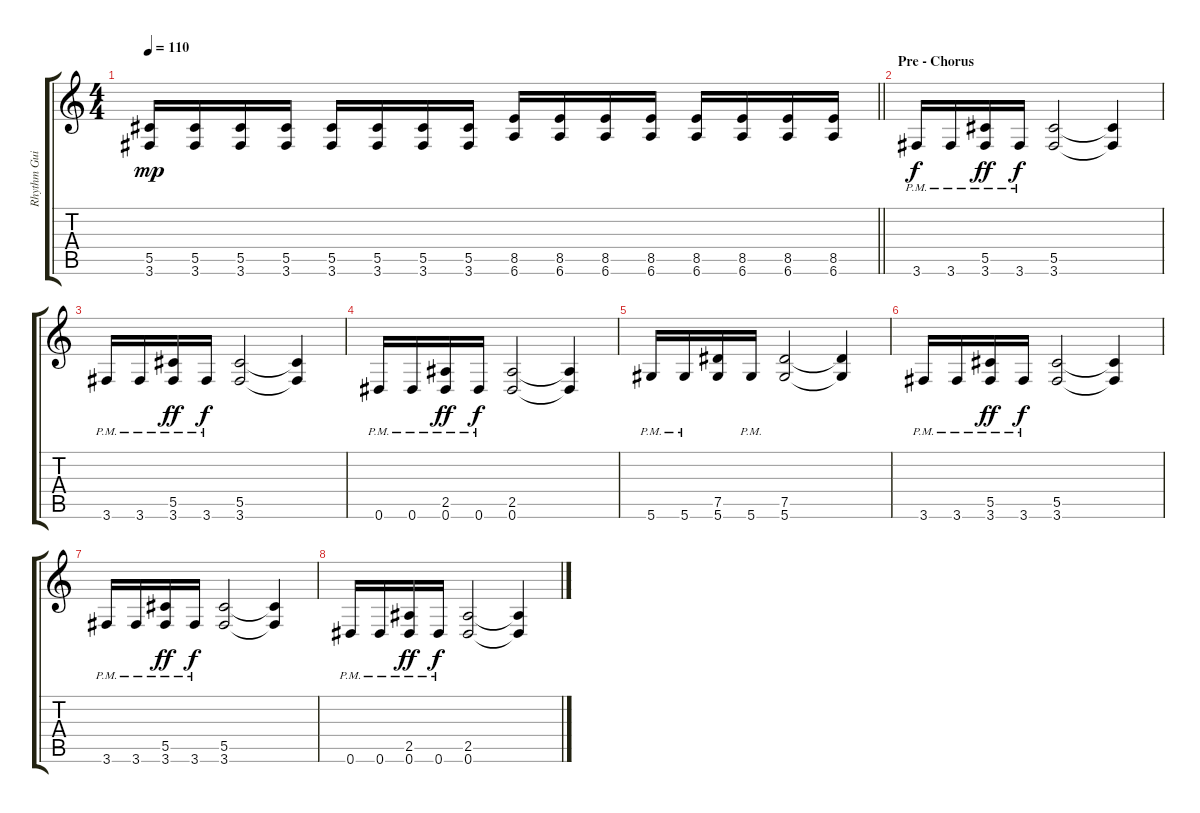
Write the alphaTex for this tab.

\track ("Rhythm Guitar - Ari" "Rhythm Gui") {instrument distortionguitar}
\staff {score tabs}
\tuning (Eb4 Bb3 Gb3 Db3 Ab2 Eb2) {hide}
\ts (4 4)
\tempo 110
\clef g2
\barLineRight lightlight
\ks c
(5.5 3.6).16{dy mp} (5.5 3.6).16 (5.5 3.6).16 (5.5 3.6).16 (5.5 3.6).16 (5.5 3.6).16 (5.5 3.6).16 (5.5 3.6).16 (8.5 6.6).16 (8.5 6.6).16 (8.5 6.6).16 (8.5 6.6).16 (8.5 6.6).16 (8.5 6.6).16 (8.5 6.6).16 (8.5 6.6).16 |
\section ("" "Pre - Chorus")
3.6{pm}.16{dy f} 3.6{pm}.16 (5.5 3.6{pm}).16{dy ff} 3.6{pm}.16{dy f} (5.5 3.6).2 (5.5{t} 3.6{t}).4 |
3.6{pm}.16 3.6{pm}.16 (5.5 3.6{pm}).16{dy ff} 3.6{pm}.16{dy f} (5.5 3.6).2 (5.5{t} 3.6{t}).4 |
0.6{pm}.16 0.6{pm}.16 (2.5 0.6{pm}).16{dy ff} 0.6{pm}.16{dy f} (2.5 0.6).2 (2.5{t} 0.6{t}).4 |
5.6{pm}.16 5.6{pm}.16 (7.5 5.6).16 5.6{pm}.16 (7.5 5.6).2 (7.5{t} 5.6{t}).4 |
3.6{pm}.16 3.6{pm}.16 (5.5 3.6{pm}).16{dy ff} 3.6{pm}.16{dy f} (5.5 3.6).2 (5.5{t} 3.6{t}).4 |
3.6{pm}.16 3.6{pm}.16 (5.5 3.6{pm}).16{dy ff} 3.6{pm}.16{dy f} (5.5 3.6).2 (5.5{t} 3.6{t}).4 |
0.6{pm}.16 0.6{pm}.16 (2.5 0.6{pm}).16{dy ff} 0.6{pm}.16{dy f} (2.5 0.6).2 (2.5{t} 0.6{t}).4
